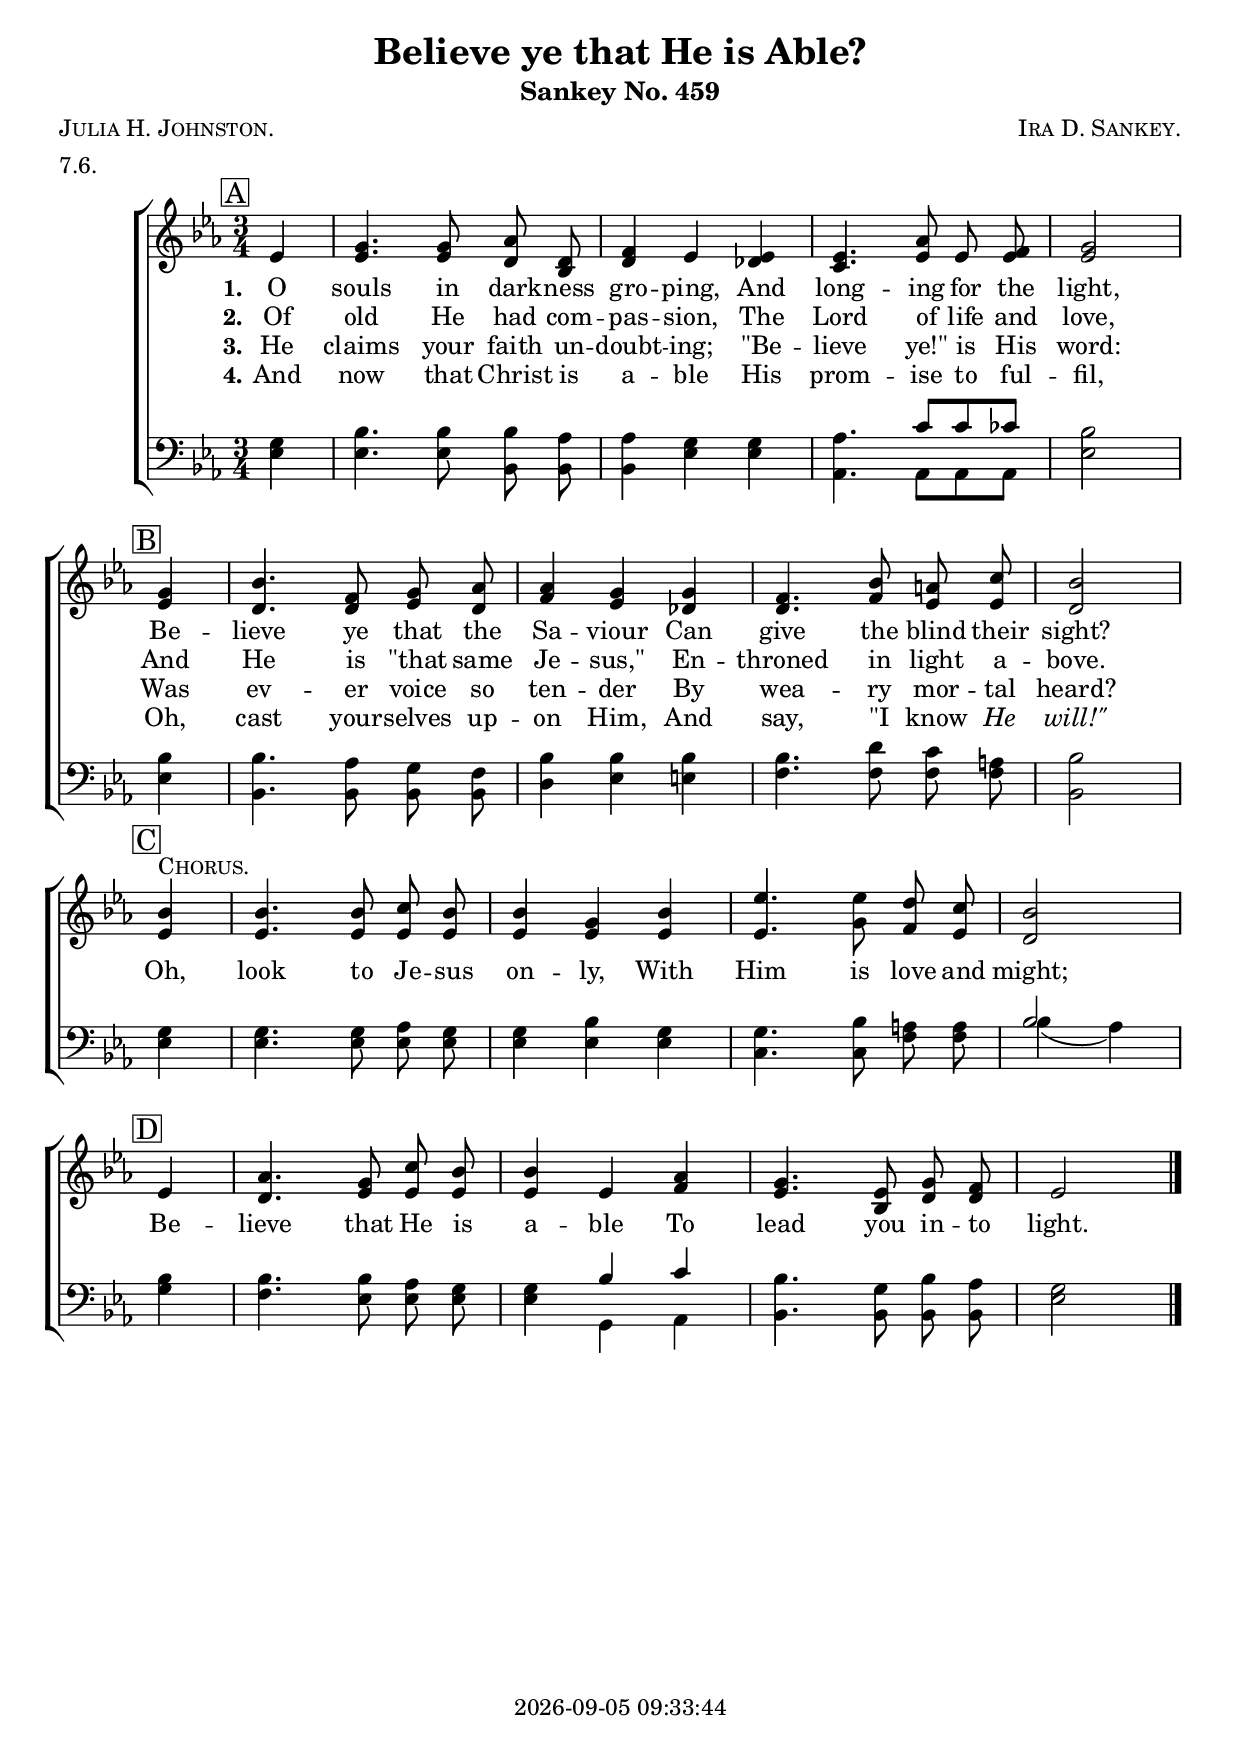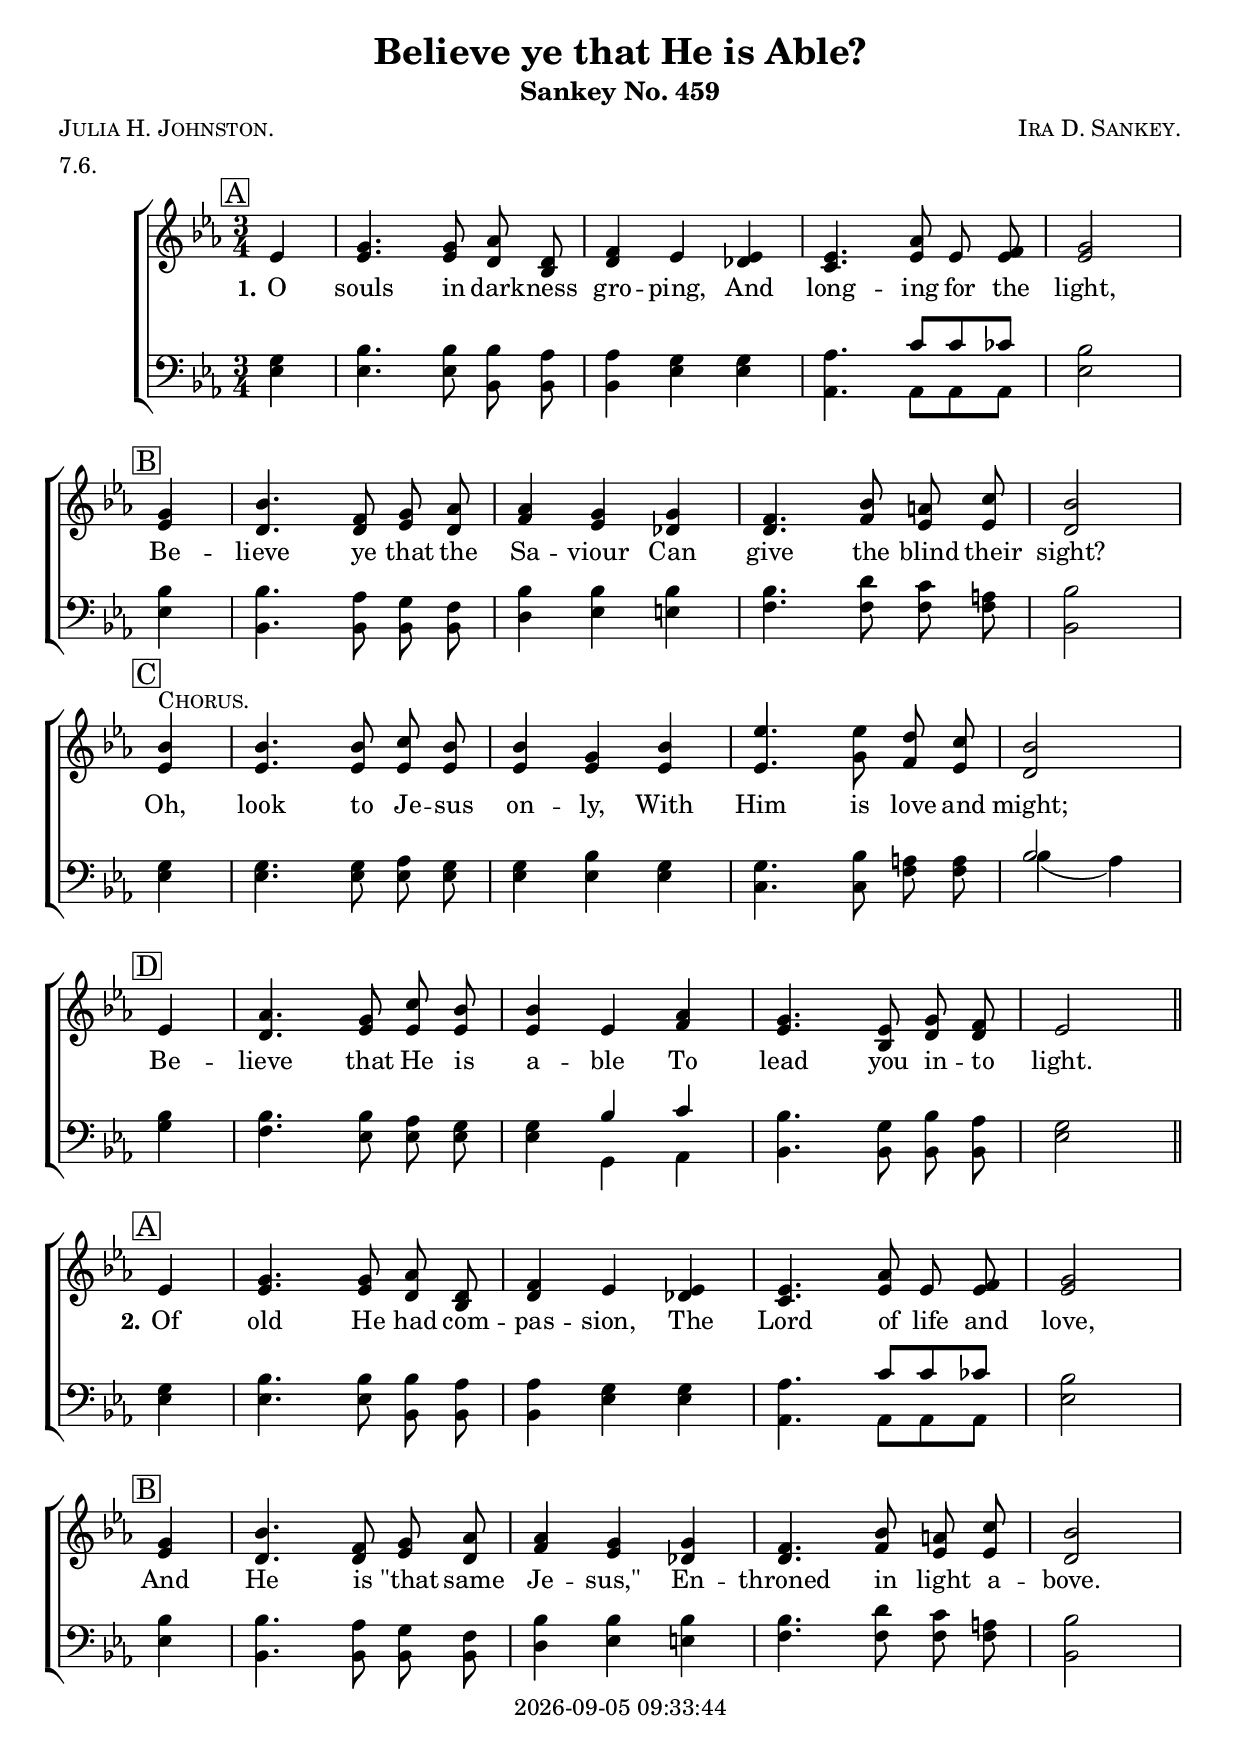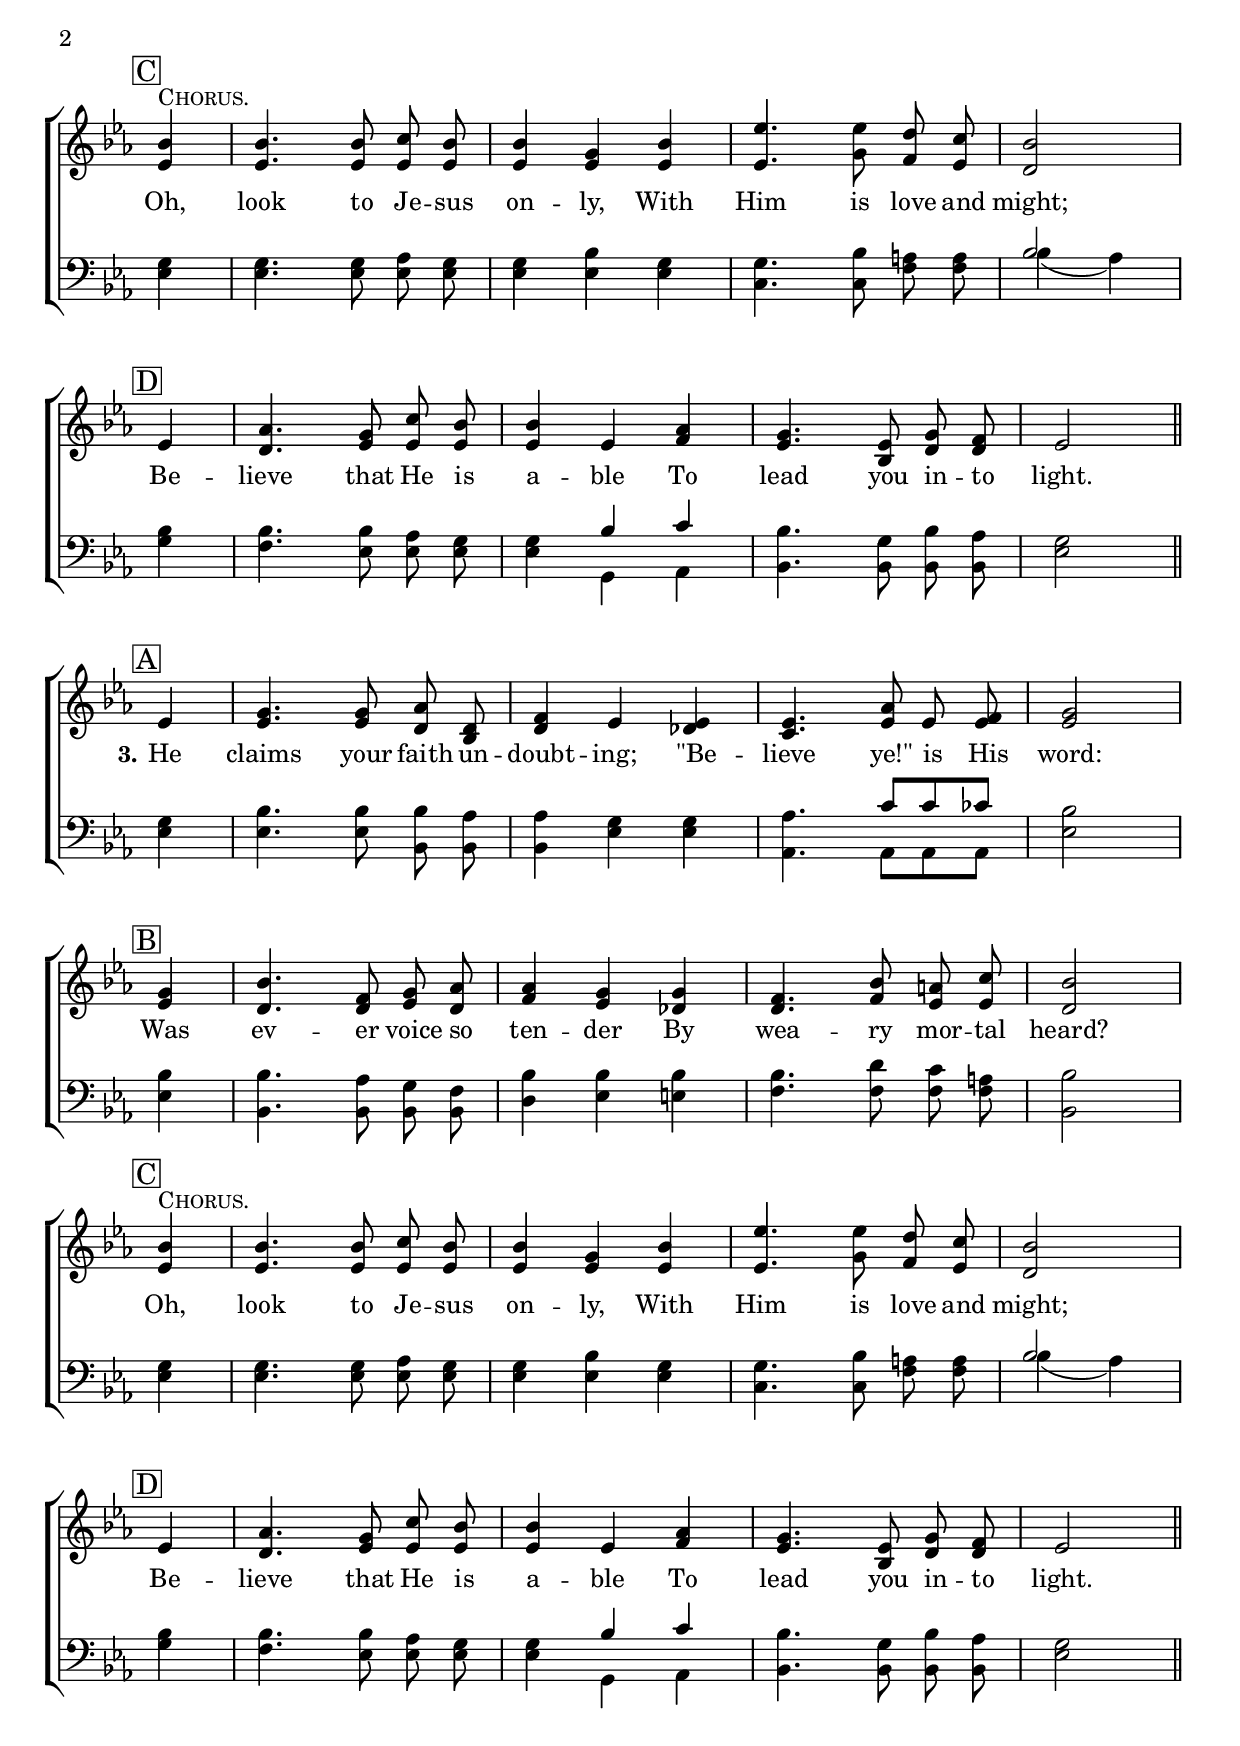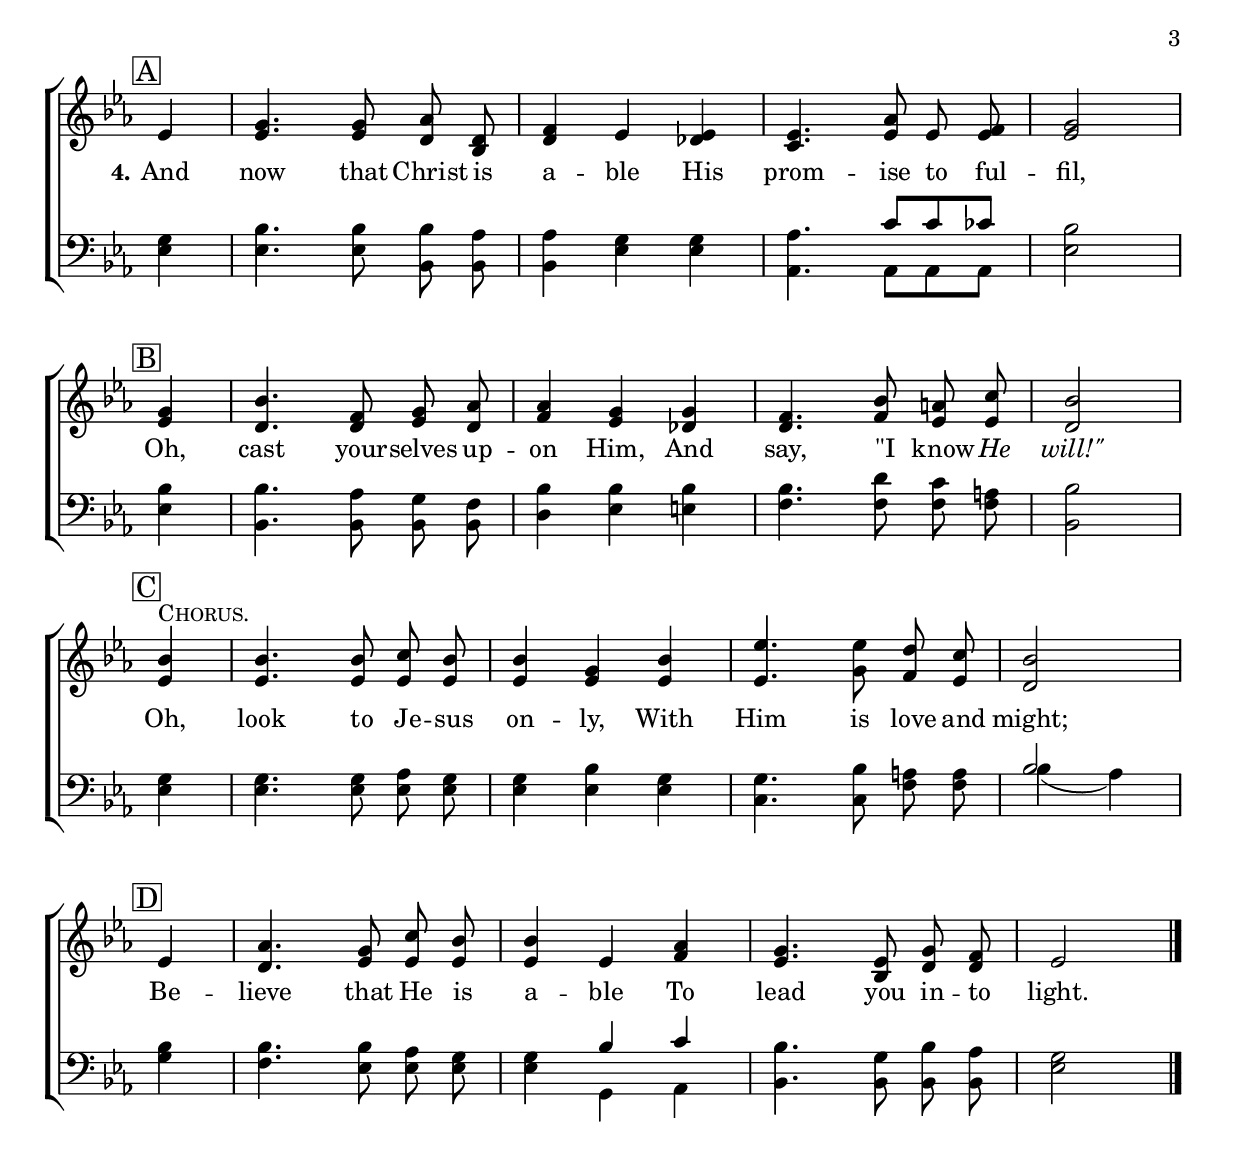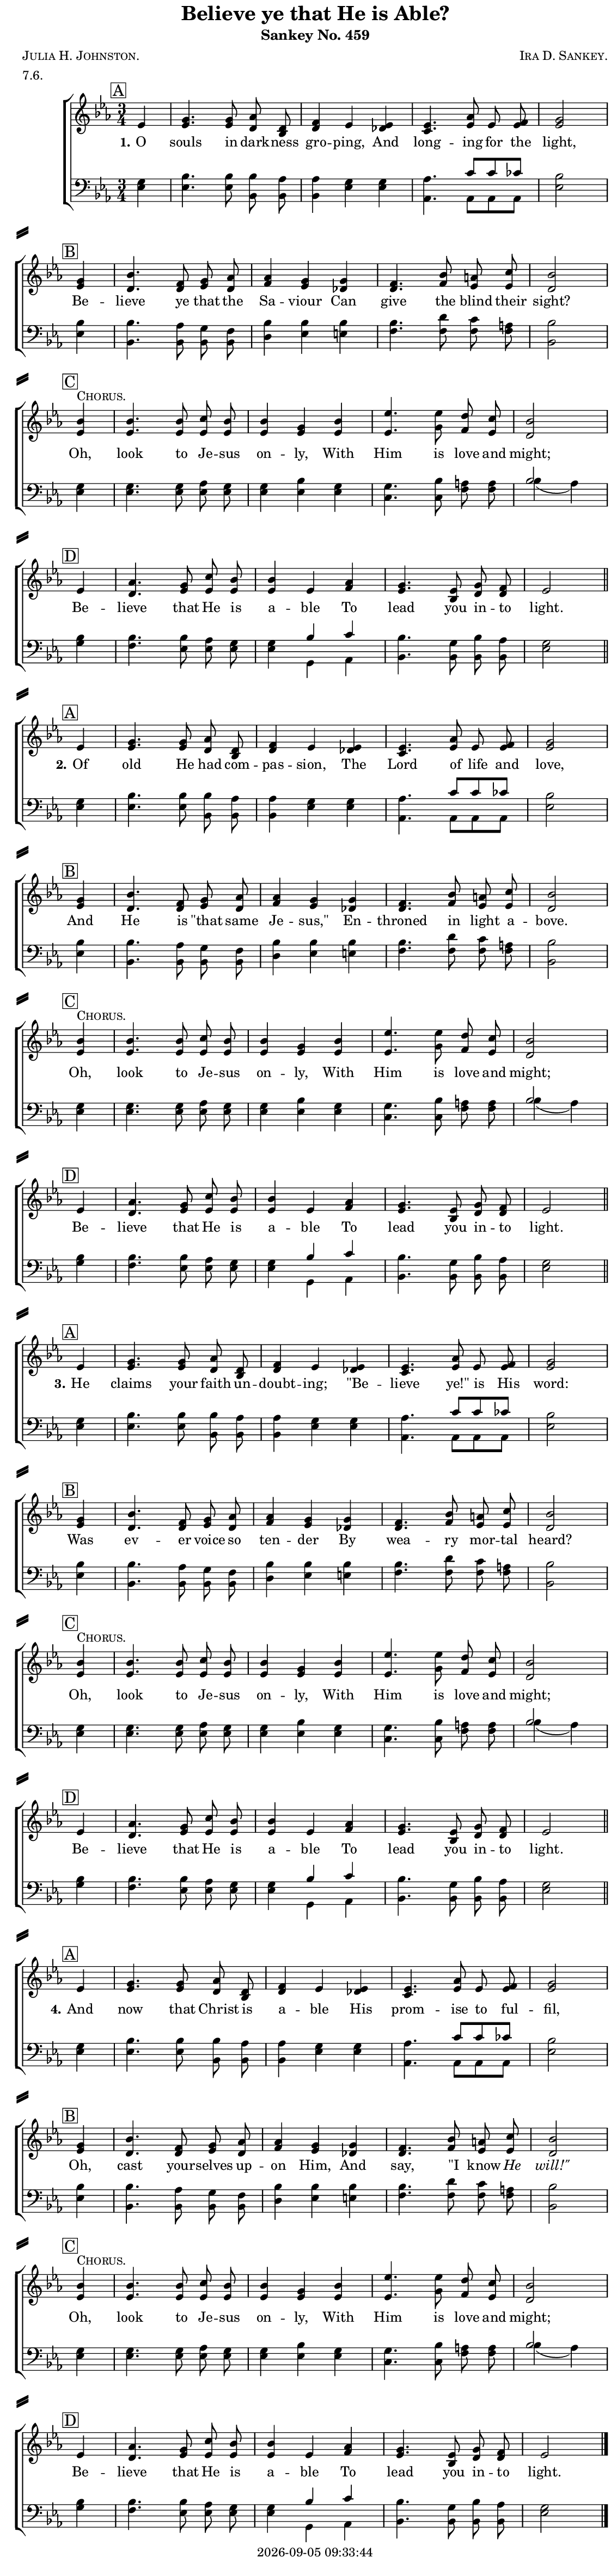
\version "2.22.1"

\include "articulate.ly"

today = #(strftime "%Y-%m-%d %H:%M:%S" (localtime (current-time)))

\header {
% centered at top
%  dedication  = "dedication"
  title       = "Believe ye that He is Able?"
  subtitle    = "Sankey No. 459"
%  subsubtitle = "Sankey 880 No. Y"
%  instrument  = "instrument"
  
% arrangement of following lines:
%
%  poet    composer
%  meter   arranger
%  piece       opus

  composer    = \markup\smallCaps "Ira D. Sankey."
%  arranger    = "arranger"
%  opus        = "opus"

  poet        = \markup\smallCaps "Julia H. Johnston."
  meter       = \markup\smallCaps "7.6."
%  piece       = \markup\smallCaps "piece"

% centered at bottom
% tagline     = "tagline" % default lilypond version
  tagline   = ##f
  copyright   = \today
}

% #(set-global-staff-size 16)

global = {
  \key ees \major
  \time 3/4
  \partial 4
}

RehearsalTrack = {
% \set Score.currentBarNumber = #5
  \mark \markup { \box "A" } s4 s2.*3 s2
  \mark \markup { \box "B" } s4 s2.*3 s2
  \mark \markup { \box "C" } s4 s2.*3 s2
  \mark \markup { \box "D" } s4 s2.*3 s2
}

TempoTrack = {
  \set Score.tempoHideNote = ##t
  \tempo 4=120
}

nl = { \bar "||" \break }

soprano = \relative {
  \autoBeamOff \partial 4
  ees'4 | g4. 8 aes d, | f4 ees ees | ees4. aes8 ees f | g2 \bar "|" \break 4 |
  bes4. f8 g aes | aes4 g g | f4. bes8 a c | bes2 \bar "|" \break 4^\markup\smallCaps Chorus. |
  bes4. 8 c bes | bes4 g bes | ees4. 8 d c | bes2 \bar "|" \break ees,4 |
  aes4. g8 c bes | bes4  ees, aes | g4. ees8 g f | ees2
  
}

alto = \relative {
  \autoBeamOff \partial 4
  ees'4 | 4. 8 d bes | d4 ees des | c4. ees8 8 8 | ees2 4 |
  d4. 8 ees d | f4 ees des | d4. f8 ees ees | d2 ees4 |
  ees4. 8 8 8 | ees4 4 4 | ees4. g8 f ees | d2 ees4 |
  d4. ees8 8 8 | ees4 4 f | ees4. bes8 d d | ees2
}

tenor = \relative {
  \autoBeamOff \partial 4
  g4 | bes4. 8 8 aes | aes4 g g | aes4. c8 c ces | bes2 4 |
  bes4. aes8 g f | bes4 4 4 | bes4. d8 c a | bes2 g4 |
  g4. 8 aes g | g4 bes g | g4. bes8 a a | bes2 4 |
  bes4. 8 aes g | g4 bes c | bes4. g8 bes aes | g2
}

bass = \relative {
  \autoBeamOff \partial 4
  ees4 | 4. 8 bes bes | bes4 ees ees | aes,4. 8 8 8 | ees'2 4 |
  bes4. 8 8 8 | d4 ees e | f4. 8 8 8 | bes,2 ees4 |
  ees4. 8 8 8 | ees4 4 4 | c4. 8 f f | bes4(aes) g |
  f4. ees8 8 8 | ees4 g, aes | bes4. 8 8 8 | ees2
}

nom  = {   \set ignoreMelismata = ##t }
yesm = { \unset ignoreMelismata       }

chorus = \lyricmode {
  Oh, look to Je -- sus on -- ly,
  With Him is love and might;
  Be -- lieve that He is a -- ble
  To lead you in -- to light.
}

chorusMen = \lyricmode {
}

verses = 4

wordsOne = \lyricmode {
  \set stanza = "1."
  O souls in dark -- ness gro -- ping,
  And long -- ing for the light,
  Be -- lieve ye that the Sa -- viour
  Can give the blind their sight?
}
  
wordsTwo = \lyricmode {
  \set stanza = "2."
  Of old He had com -- pas -- sion,
  The Lord of life and love,
  And He is "\"that" same Je -- "sus,\""
  En -- throned in light a -- bove.
}
  
wordsThree = \lyricmode {
  \set stanza = "3."
  He claims your faith un -- doubt -- ing;
  "\"Be" -- lieve "ye!\"" is His word:
  Was ev -- er voice so ten -- der
  By wea -- ry mor -- tal heard?
}
  
wordsFour = \lyricmode {
  \set stanza = "4."
  And now that Christ is a -- ble
  His prom -- ise to ful -- fil,
  Oh, cast your -- selves up -- on Him,
  And say, "\"I" know \markup\italic He \markup\italic "will!\""
}
  
wordsMidi = \lyricmode {
  \set stanza = "1."
  "O " "souls " "in " dark "ness " gro "ping, "
  "\nAnd " long "ing " "for " "the " "light, "
  "\nBe" "lieve " "ye " "that " "the " Sa "viour "
  "\nCan " "give " "the " "blind " "their " "sight? "
  "\nOh, " "look " "to " Je "sus " on "ly, "
  "\nWith " "Him " "is " "love " "and " "might; "
  "\nBe" "lieve " "that " "He " "is " a "ble "
  "\nTo " "lead " "you " in "to " "light.\n"

  \set stanza = "2."
  "\nOf " "old " "He " "had " com pas "sion, "
  "\nThe " "Lord " "of " "life " "and " "love, "
  "\nAnd " "He " "is " "\"that " "same " Je "sus,\" "
  "\nEn" "throned " "in " "light " a "bove. "
  "\nOh, " "look " "to " Je "sus " on "ly, "
  "\nWith " "Him " "is " "love " "and " "might; "
  "\nBe" "lieve " "that " "He " "is " a "ble "
  "\nTo " "lead " "you " in "to " "light.\n"

  \set stanza = "3."
  "\nHe " "claims " "your " "faith " un doubt "ing; "
  "\n\"Be" "lieve " "ye!\" " "is " "His " "word: "
  "\nWas " ev "er " "voice " "so " ten "der "
  "\nBy " wea "ry " mor "tal " "heard? "
  "\nOh, " "look " "to " Je "sus " on "ly, "
  "\nWith " "Him " "is " "love " "and " "might; "
  "\nBe" "lieve " "that " "He " "is " a "ble "
  "\nTo " "lead " "you " in "to " "light.\n"

  \set stanza = "4."
  "\nAnd " "now " "that " "Christ " "is " a "ble "
  "\nHis " prom "ise " "to " ful "fil, "
  "\nOh, " "cast " your "selves " up "on " "Him, "
  "\nAnd " "say, " "\"I " "know " "He " "will!\" "
  "\nOh, " "look " "to " Je "sus " on "ly, "
  "\nWith " "Him " "is " "love " "and " "might; "
  "\nBe" "lieve " "that " "He " "is " a "ble "
  "\nTo " "lead " "you " in "to " "light. "
}

wordsMidiMen = \lyricmode {
}

\book {
  \bookOutputSuffix "midi"
  \score {
%    \articulate
        \new ChoirStaff <<
                                % Soprano staff
          \new Staff = soprano
          <<
            \new Voice { \repeat unfold \verses \TempoTrack     }
            \new Voice { \global \repeat unfold \verses \soprano \bar "|." }
            \addlyrics \wordsMidi
          >>
                                % Alto staff
          \new Staff = alto
          <<
            \new Voice { \global \repeat unfold \verses { \alto \nl } \bar "|." }
          >>
                                % Tenor staff
          \new Staff = tenor
          <<
            \clef "treble_8"
            \new Voice { \global \repeat unfold \verses \tenor }
            \addlyrics \wordsMidiMen
          >>
                                % Bass staff
          \new Staff = bass
          <<
            \clef "bass"
            \new Voice { \global \repeat unfold \verses \bass }
          >>
        >>
    \midi {}
  }
}

\book {
  \bookOutputSuffix "repeat"
  \score {
        \new ChoirStaff <<
                                  % Joint soprano/alto staff
          \new Staff = women \with { printPartCombineTexts = ##f }
          <<
            \new Voice \RehearsalTrack
            \new Voice \TempoTrack
            \new NullVoice = "aligner" \soprano
            \new Voice \partCombine { \global \soprano \bar "|." } { \global \alto }
            \new Lyrics \lyricsto "aligner" { \wordsOne \chorus }
            \new Lyrics \lyricsto "aligner"   \wordsTwo
            \new Lyrics \lyricsto "aligner"   \wordsThree
            \new Lyrics \lyricsto "aligner"   \wordsFour
          >>
                                  % Joint tenor/bass staff
          \new Staff = men \with { printPartCombineTexts = ##f }
          <<
            \clef "bass"
            \new Voice \partCombine { \global \tenor } { \global \bass }
            \new NullVoice = alignerT { \tenor }
          >>
          \new Lyrics \with {alignAboveContext = men} \lyricsto alignerT \chorusMen
        >>
    \layout {
      indent = 1.5\cm
      \pointAndClickOff
      \context {
        \Staff \RemoveAllEmptyStaves
      }
    }
  }
}

singlescore = {
        \new ChoirStaff <<
                                  % Joint soprano/alto staff
          \new Staff = women \with { printPartCombineTexts = ##f }
          <<
            \new Voice { \repeat unfold \verses \RehearsalTrack }
            \new Voice { \repeat unfold \verses \TempoTrack }
            \new NullVoice = "aligner" { \repeat unfold \verses \soprano }
            \new Voice \partCombine { \global \repeat unfold \verses \soprano \bar "|." }
                                    { \global \repeat unfold \verses { \alto \nl } \bar "|." }
            \new Lyrics \lyricsto "aligner" { \wordsOne   \chorus
                                              \wordsTwo   \chorus
                                              \wordsThree \chorus
                                              \wordsFour  \chorus
                                            }
          >>
                                  % Joint tenor/bass staff
          \new Staff = men \with { printPartCombineTexts = ##f }
          <<
            \clef "bass"
            \new Voice \partCombine { \global \repeat unfold \verses \tenor }
                                    { \global \repeat unfold \verses \bass }
            \new NullVoice = alignerT { \repeat unfold \verses \tenor }
          >>
          \new Lyrics \with {alignAboveContext = men} \lyricsto alignerT { \repeat unfold \verses \chorusMen }
        >>
}

\book {
  \bookOutputSuffix "single"
  \score {
    \singlescore
    \layout {
      indent = 1.5\cm
      \pointAndClickOff
      \context {
        \Staff \RemoveAllEmptyStaves
      }
    }
  }
}

\book {
  \bookOutputSuffix "singlepage"
  \paper {
    top-margin = 0
    left-margin = 7
    right-margin = 1
    paper-width = 190\mm
    page-breaking = #ly:one-page-breaking
    system-system-spacing.basic-distance = #15
    system-separator-markup = \slashSeparator
  }
  \score {
    \singlescore
    \layout {
      indent = 1.5\cm
      \pointAndClickOff
      \context {
        \Staff \RemoveAllEmptyStaves
      }
    }
  }
}
